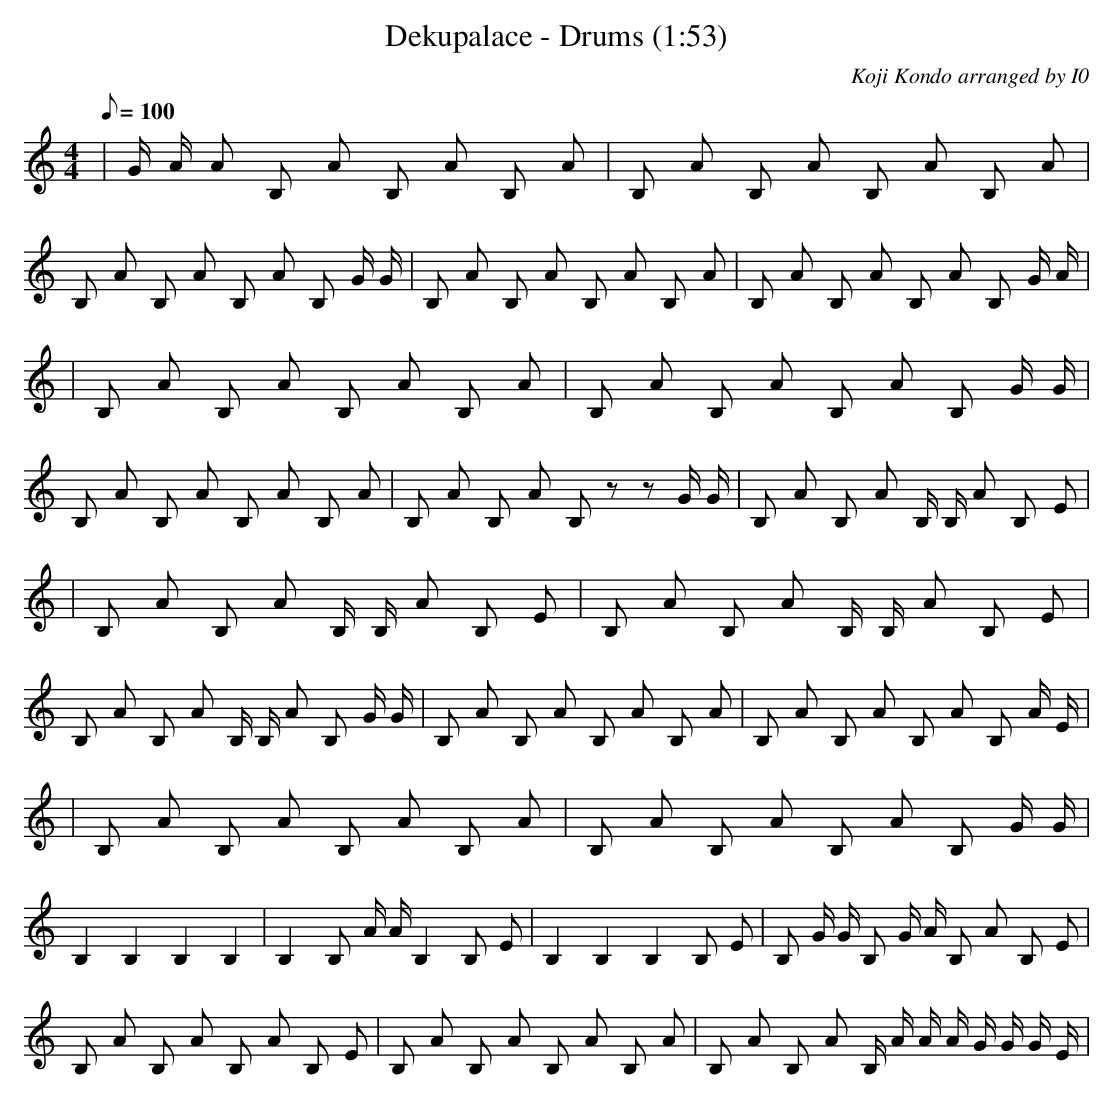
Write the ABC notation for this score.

X:1
T:Dekupalace - Drums (1:53)
C:Koji Kondo arranged by I0
M:4/4
L:1/8
Q:100
K:C
| G/2 A/2 A B, A B, A B, A | B, A B, A B, A B, A | B, A B, A B, A B, G/2 G/2 | B, A B, A B, A B, A | B, A B, A B, A B, G/2 A/2 |
| B, A B, A B, A B, A | B, A B, A B, A B, G/2 G/2 | B, A B, A B, A B, A | B, A B, A B, z z G/2 G/2 | B, A B, A B,/2 B,/2 A B, E |
| B, A B, A B,/2 B,/2 A B, E | B, A B, A B,/2 B,/2 A B, E | B, A B, A B,/2 B,/2 A B, G/2 G/2 | B, A B, A B, A B, A | B, A B, A B, A B, A/2 E/2 |
| B, A B, A B, A B, A | B, A B, A B, A B, G/2 G/2 | B,2 B,2 B,2 B,2 | B,2 B, A/2 A/2 B,2 B, E | B,2 B,2 B,2 B, E | B, G/2 G/2 B, G/2 A/2 B, A B, E | B, A B, A B, A B, E | B, A B, A B, A B, A | B, A B, A B,/2 A/2 A/2 A/2 G/2 G/2 G/2 E/2 |

| B, A B, A B, A B, A | B, A B, A B, A B, G/2 G/2 | B, A B, A B, A B, A | B, A B, A B, A B, G/2 A/2 |
| B, A B, A B, A B, A | B, A B, A B, A B, G/2 G/2 | B, A B, A B, A B, A | B, A B, A B, z z G/2 G/2 | B, A B, A B,/2 B,/2 A B, E |
| B, A B, A B,/2 B,/2 A B, E | B, A B, A B,/2 B,/2 A B, E | B, A B, A B,/2 B,/2 A B, G/2 G/2 | B, A B, A B, A B, A | B, A B, A B, A B, A/2 E/2 |
| B, A B, A B, A B, A | B, A B, A B, A B, G/2 G/2 | B,2 B,2 B,2 B,2 | B,2 B, A/2 A/2 B,2 B, E | B,2 B,2 B,2 B, E | B, G/2 G/2 B, G/2 A/2 B, A B, E | B, A B, A B, A B, A | B, A B, A B, A B, A | B, A B, A B, B, B,/2 B,/2 B, |
